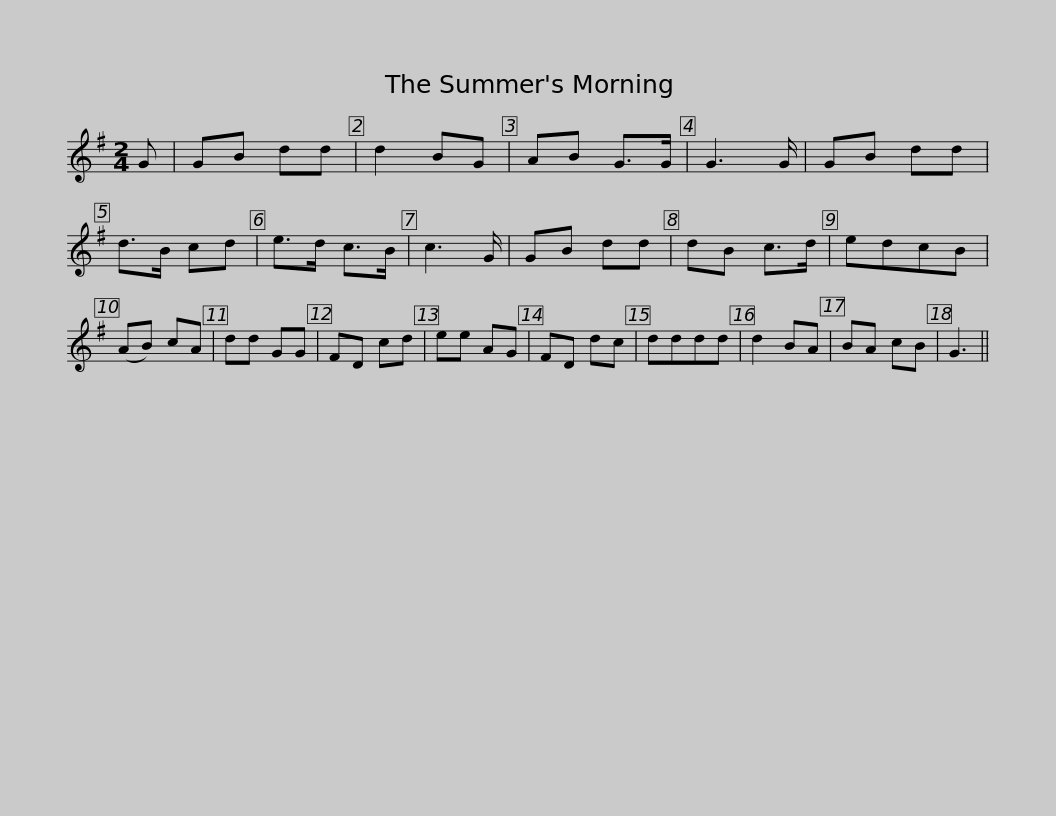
X:1
L:1/8
M:2/4
I:linebreak $
K:G
V:1 treble
V:1
 G | GB dd | d2 BG | AB G>G | G3 G/ | %5
 GB dd | d>B cd | e>d c>B | c3 G/ | GB dd | %10
 dB c>d |$ edcB | (AB) cA | dd GG | FD cd | %15
 ee AG | FD dc | dddd | d2 BA | BA cB | %20
 G3 || %21
